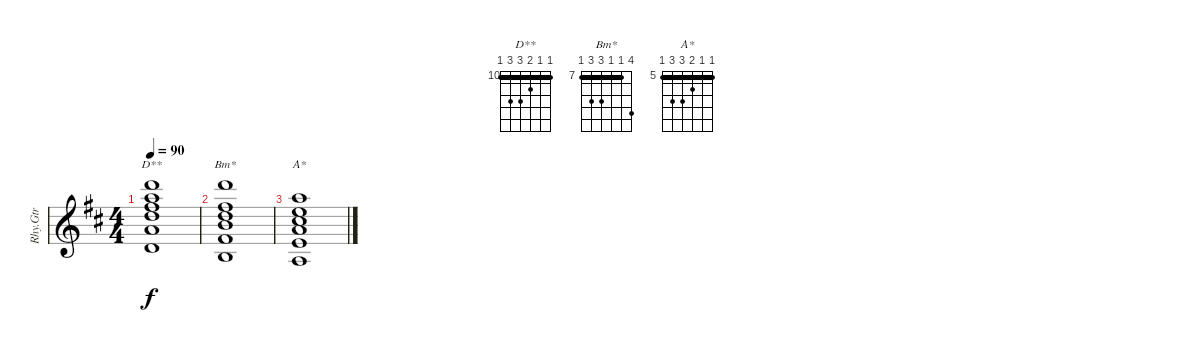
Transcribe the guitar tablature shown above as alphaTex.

\track ("Rhy.Gtr" "Rhy.Gtr") {instrument overdrivenguitar}
\staff {score}
\tuning (E4 B3 G3 D3 A2 E2) {hide}
\chord ("D**" 10 10 11 12 12 10) {firstfret 10 barre 10}
\chord ("Bm*" 10 7 7 9 9 7) {firstfret 7 barre 7}
\chord ("A*" 5 5 6 7 7 5) {firstfret 5 barre 5}
\ts (4 4)
\tempo 90
\clef g2
\ks bminor
(10.1 10.2 11.3 12.4 12.5 10.6).1{bd 240 ch "D**" dy f} |
(10.1 7.2 7.3 9.4 9.5 7.6).1{bd 240 ch "Bm*"} |
(5.1 5.2 6.3 7.4 7.5 5.6).1{bd 240 ch "A*"}
